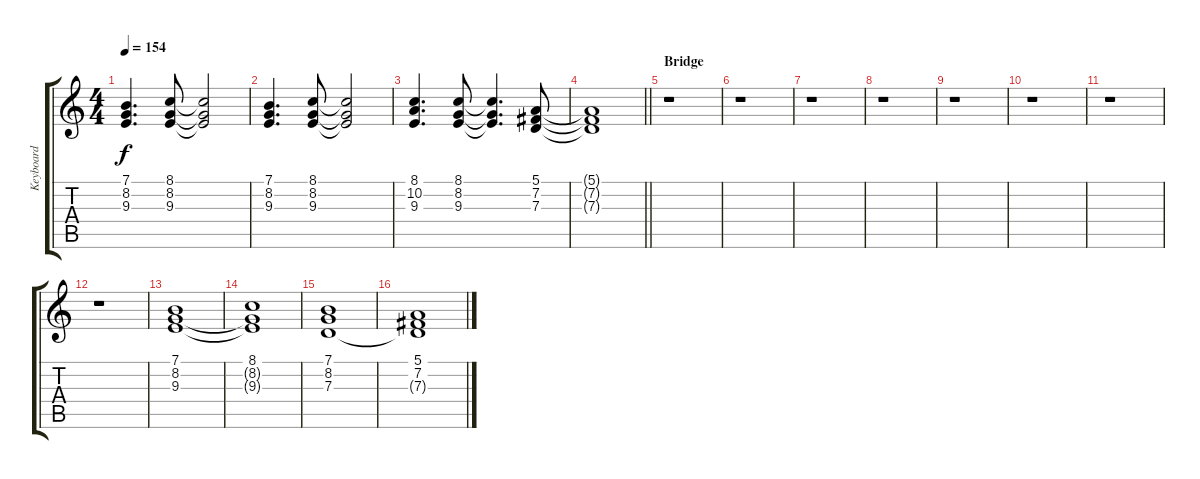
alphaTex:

\track ("Keyboard" "Keyboard") {instrument stringensemble1}
\staff {score tabs}
\tuning (E4 B3 G3 D3 A2 E2) {hide}
\ts (4 4)
\tempo 154
\clef g2
\ks c
(7.1 8.2 9.3).4{d dy f} (8.1 8.2 9.3).8 (8.1{t} 8.2{t} 9.3{t}).2 |
(7.1 8.2 9.3).4{d} (8.1 8.2 9.3).8 (8.1{t} 8.2{t} 9.3{t}).2 |
(8.1 10.2 9.3).4{d} (8.1 8.2 9.3).8 (8.1{t} 8.2{t} 9.3{t}).4{d} (5.1 7.2 7.3).8 |
\barLineRight lightlight
(5.1{t} 7.2{t} 7.3{t}).1 |
\section ("" "Bridge")
r.1 |
r.1 |
r.1 |
r.1 |
r.1 |
r.1 |
r.1 |
r.1 |
(7.1 8.2 9.3).1 |
(8.1 8.2{t} 9.3{t}).1 |
(7.1 8.2 7.3).1 |
(5.1 7.2 7.3{t}).1
